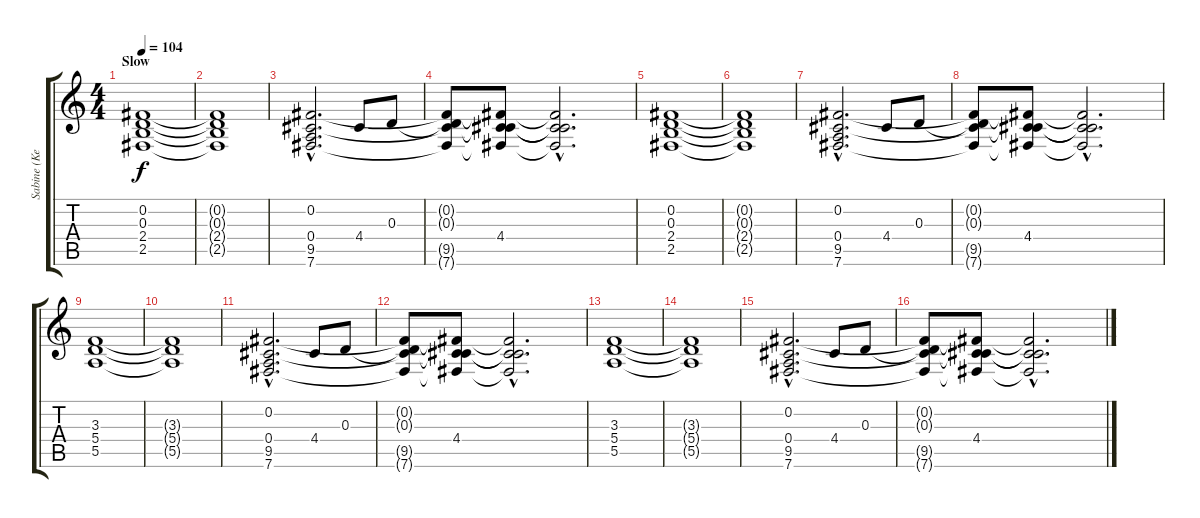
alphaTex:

\track ("Sabine (KeybHigh)" "Sabine (Ke") {instrument stringensemble1}
\staff {score tabs}
\tuning (B4 Gb4 D4 A3 E3 B2) {hide}
\ts (4 4)
\section ("" "Slow")
\tempo 104
\clef g2
\ks c
(0.2 0.3 2.4 2.5).1{dy f volume 14} |
(0.2{t} 0.3{t} 2.4{t} 2.5{t}).1 |
(0.2{hac} 0.4{hac} 9.5{hac} 7.6{hac}).2{d} 4.4.8 0.3.8 |
(0.2{t} 0.3{t} 9.5{t} 7.6{t}).8 (0.2{t} 4.4 9.5{t} 7.6{t}).8 (0.2{hac t} 4.4{hac t} 9.5{hac t} 7.6{hac t}).2{d} |
(0.2 0.3 2.4 2.5).1 |
(0.2{t} 0.3{t} 2.4{t} 2.5{t}).1 |
(0.2{hac} 0.4{hac} 9.5{hac} 7.6{hac}).2{d} 4.4.8 0.3.8 |
(0.2{t} 0.3{t} 9.5{t} 7.6{t}).8 (0.2{t} 4.4 9.5{t} 7.6{t}).8 (0.2{hac t} 4.4{hac t} 9.5{hac t} 7.6{hac t}).2{d} |
(3.3 5.4 5.5).1 |
(3.3{t} 5.4{t} 5.5{t}).1 |
(0.2{hac} 0.4{hac} 9.5{hac} 7.6{hac}).2{d} 4.4.8 0.3.8 |
(0.2{t} 0.3{t} 9.5{t} 7.6{t}).8 (0.2{t} 4.4 9.5{t} 7.6{t}).8 (0.2{hac t} 4.4{hac t} 9.5{hac t} 7.6{hac t}).2{d} |
(3.3 5.4 5.5).1 |
(3.3{t} 5.4{t} 5.5{t}).1 |
(0.2{hac} 0.4{hac} 9.5{hac} 7.6{hac}).2{d} 4.4.8 0.3.8 |
(0.2{t} 0.3{t} 9.5{t} 7.6{t}).8 (0.2{t} 4.4 9.5{t} 7.6{t}).8 (0.2{hac t} 4.4{hac t} 9.5{hac t} 7.6{hac t}).2{d}
